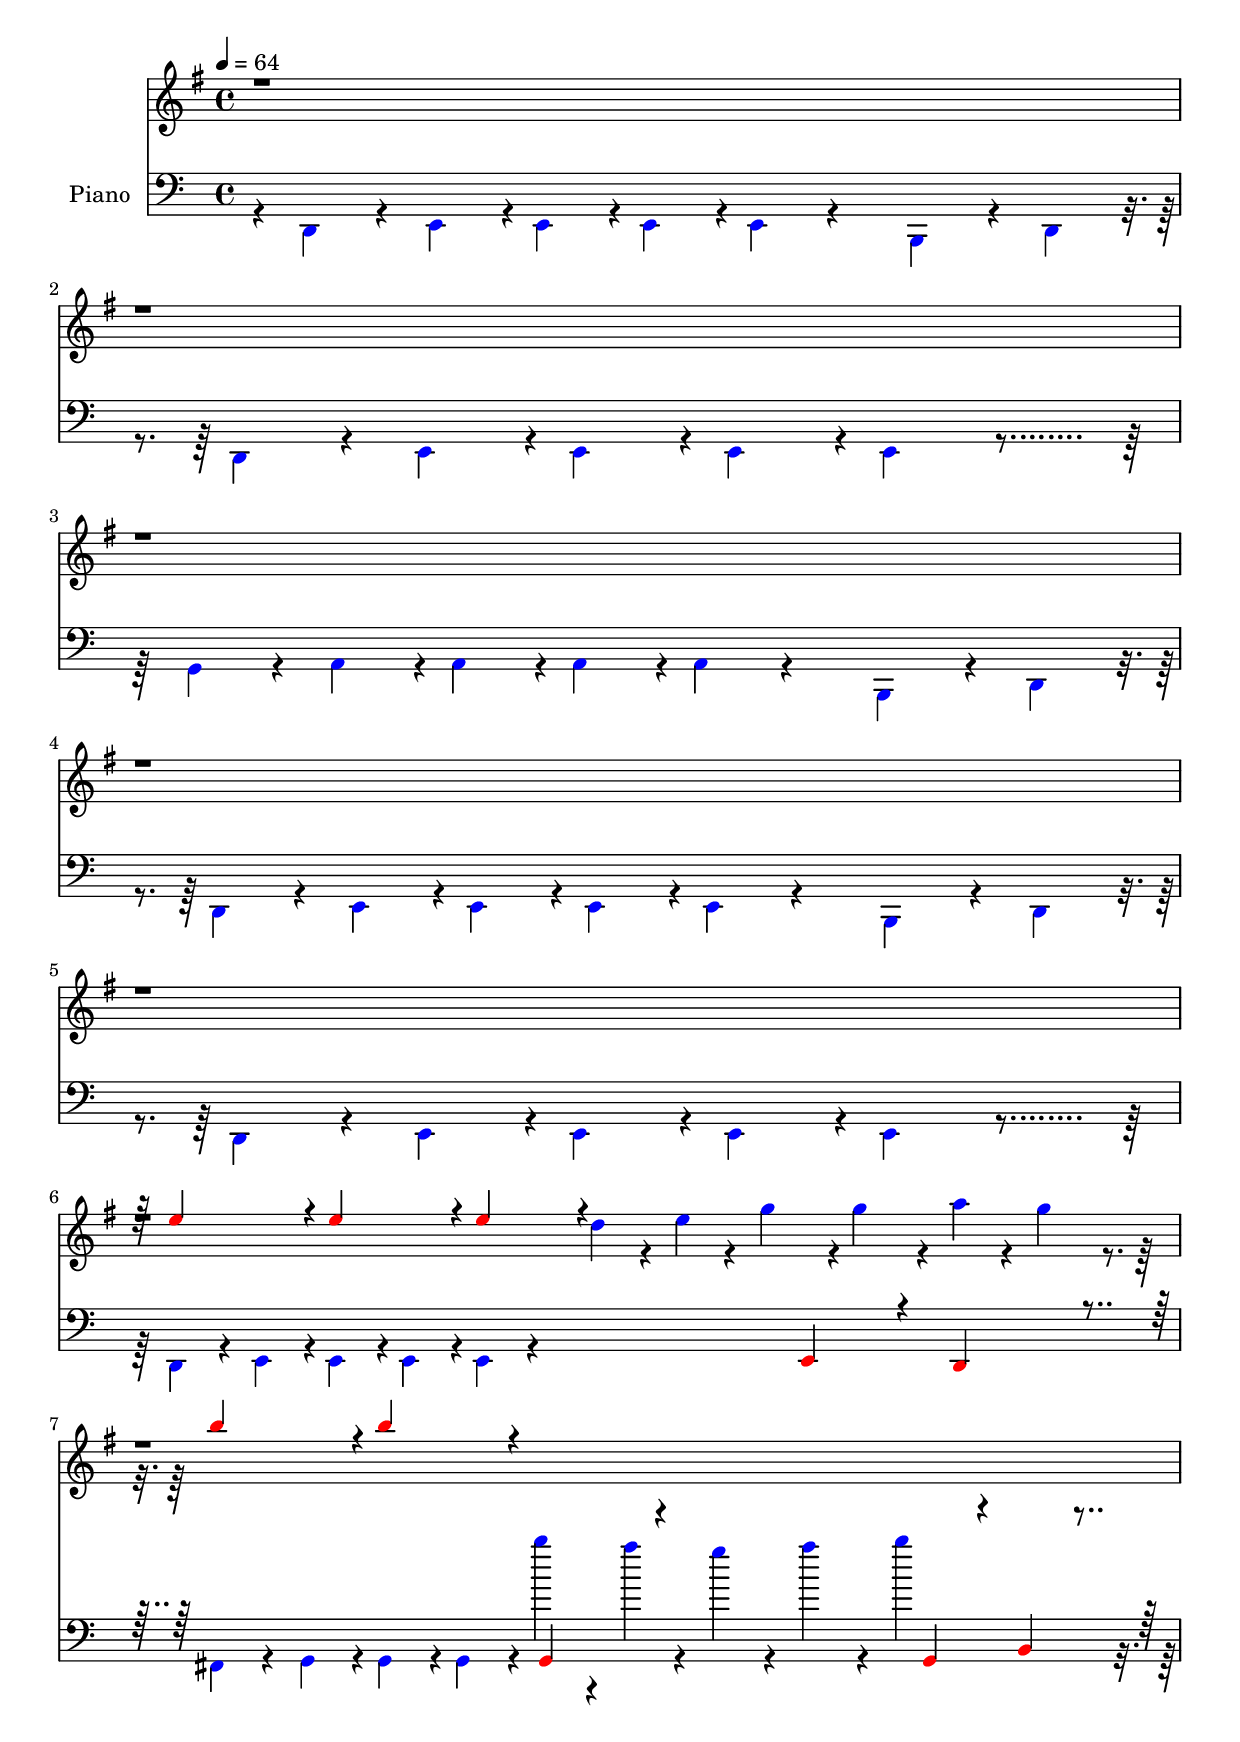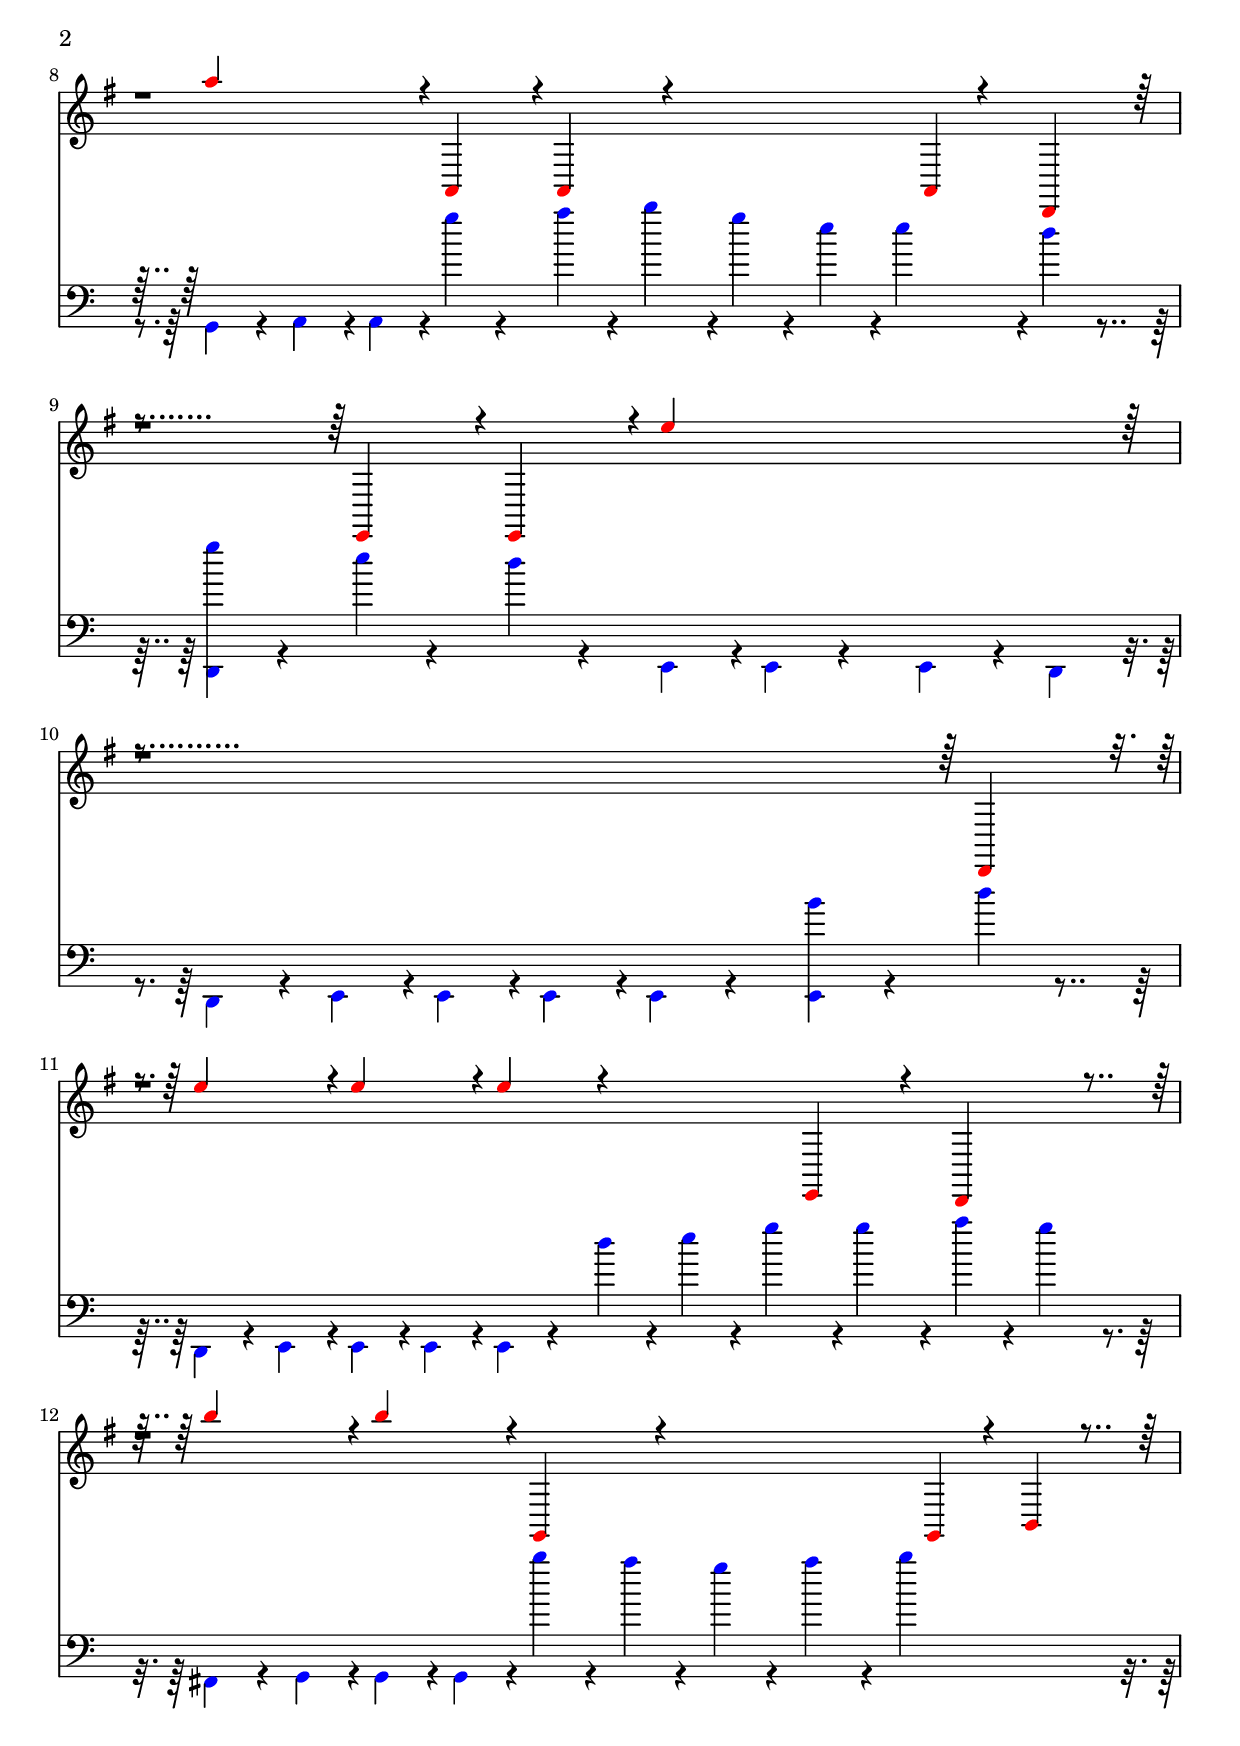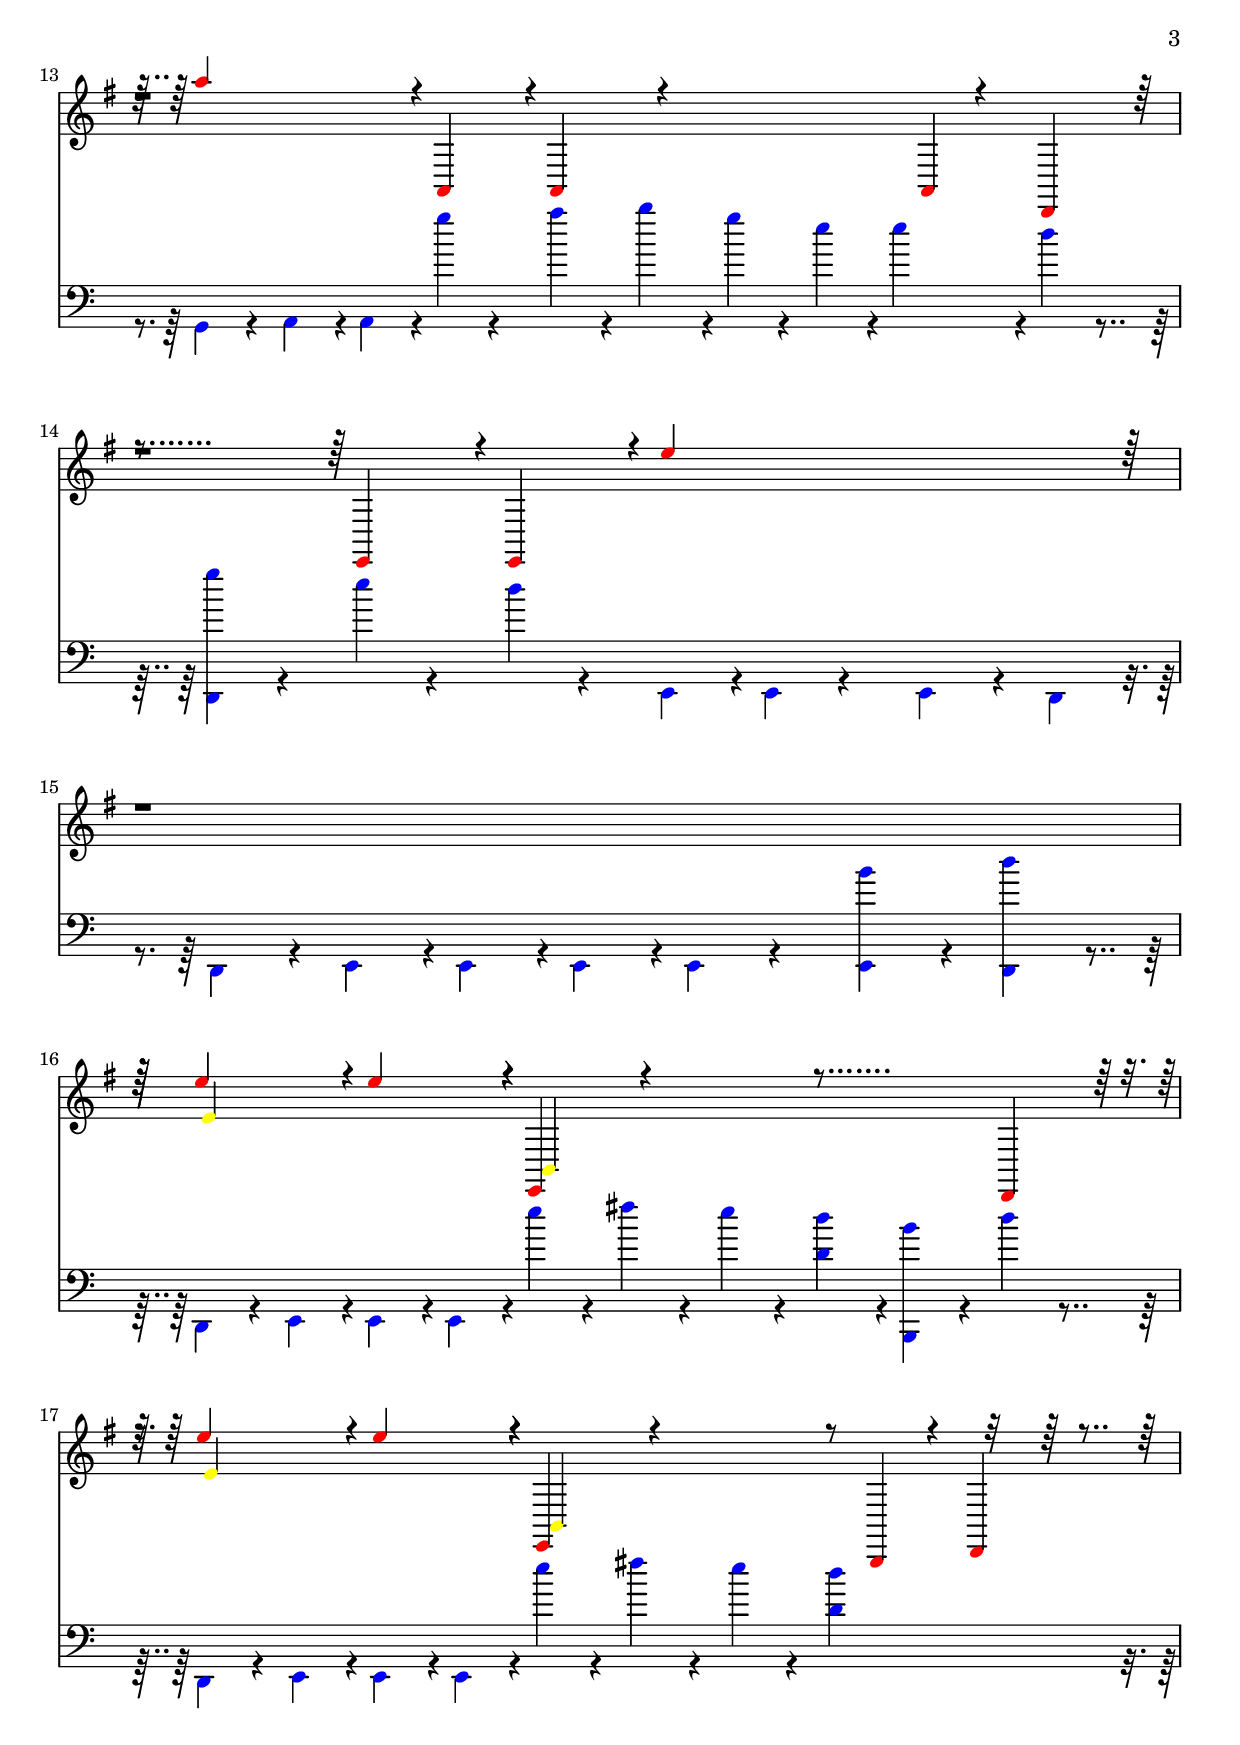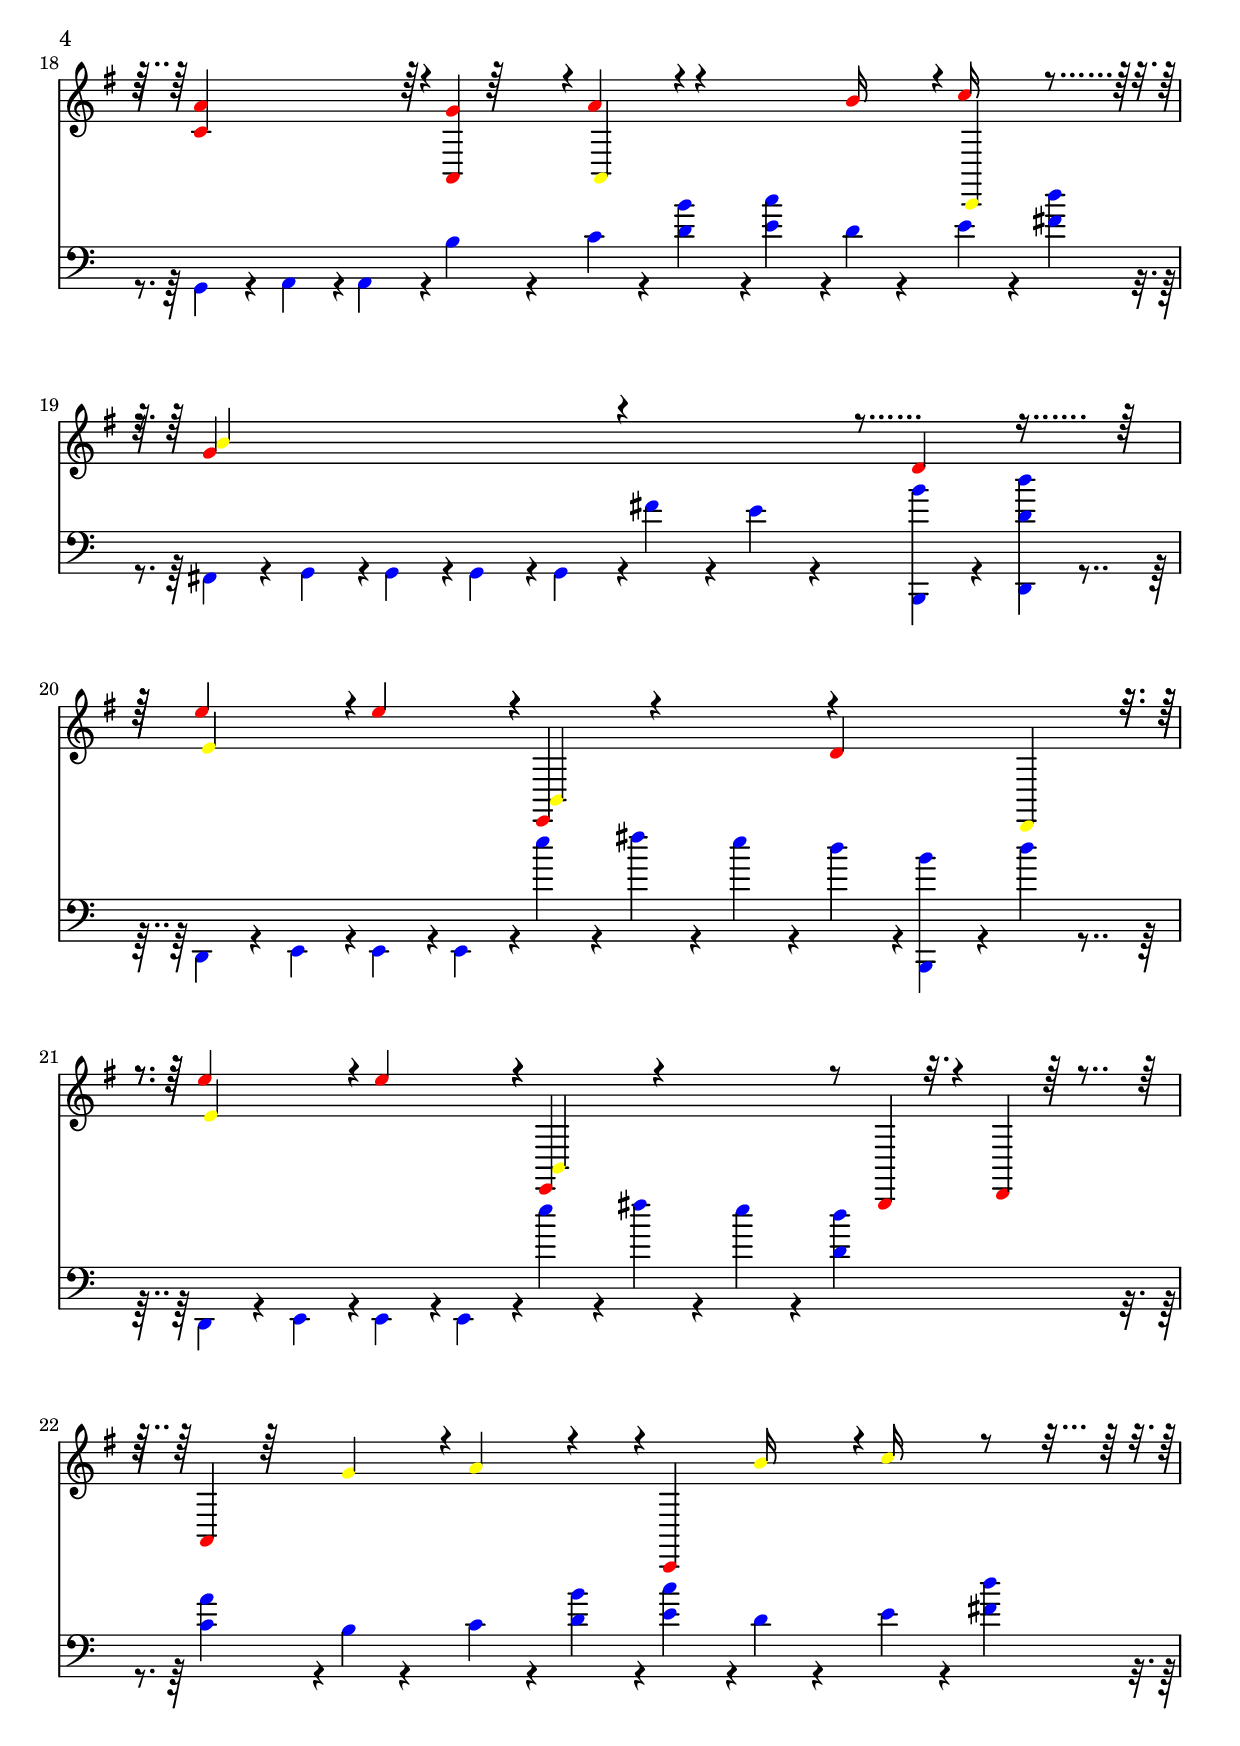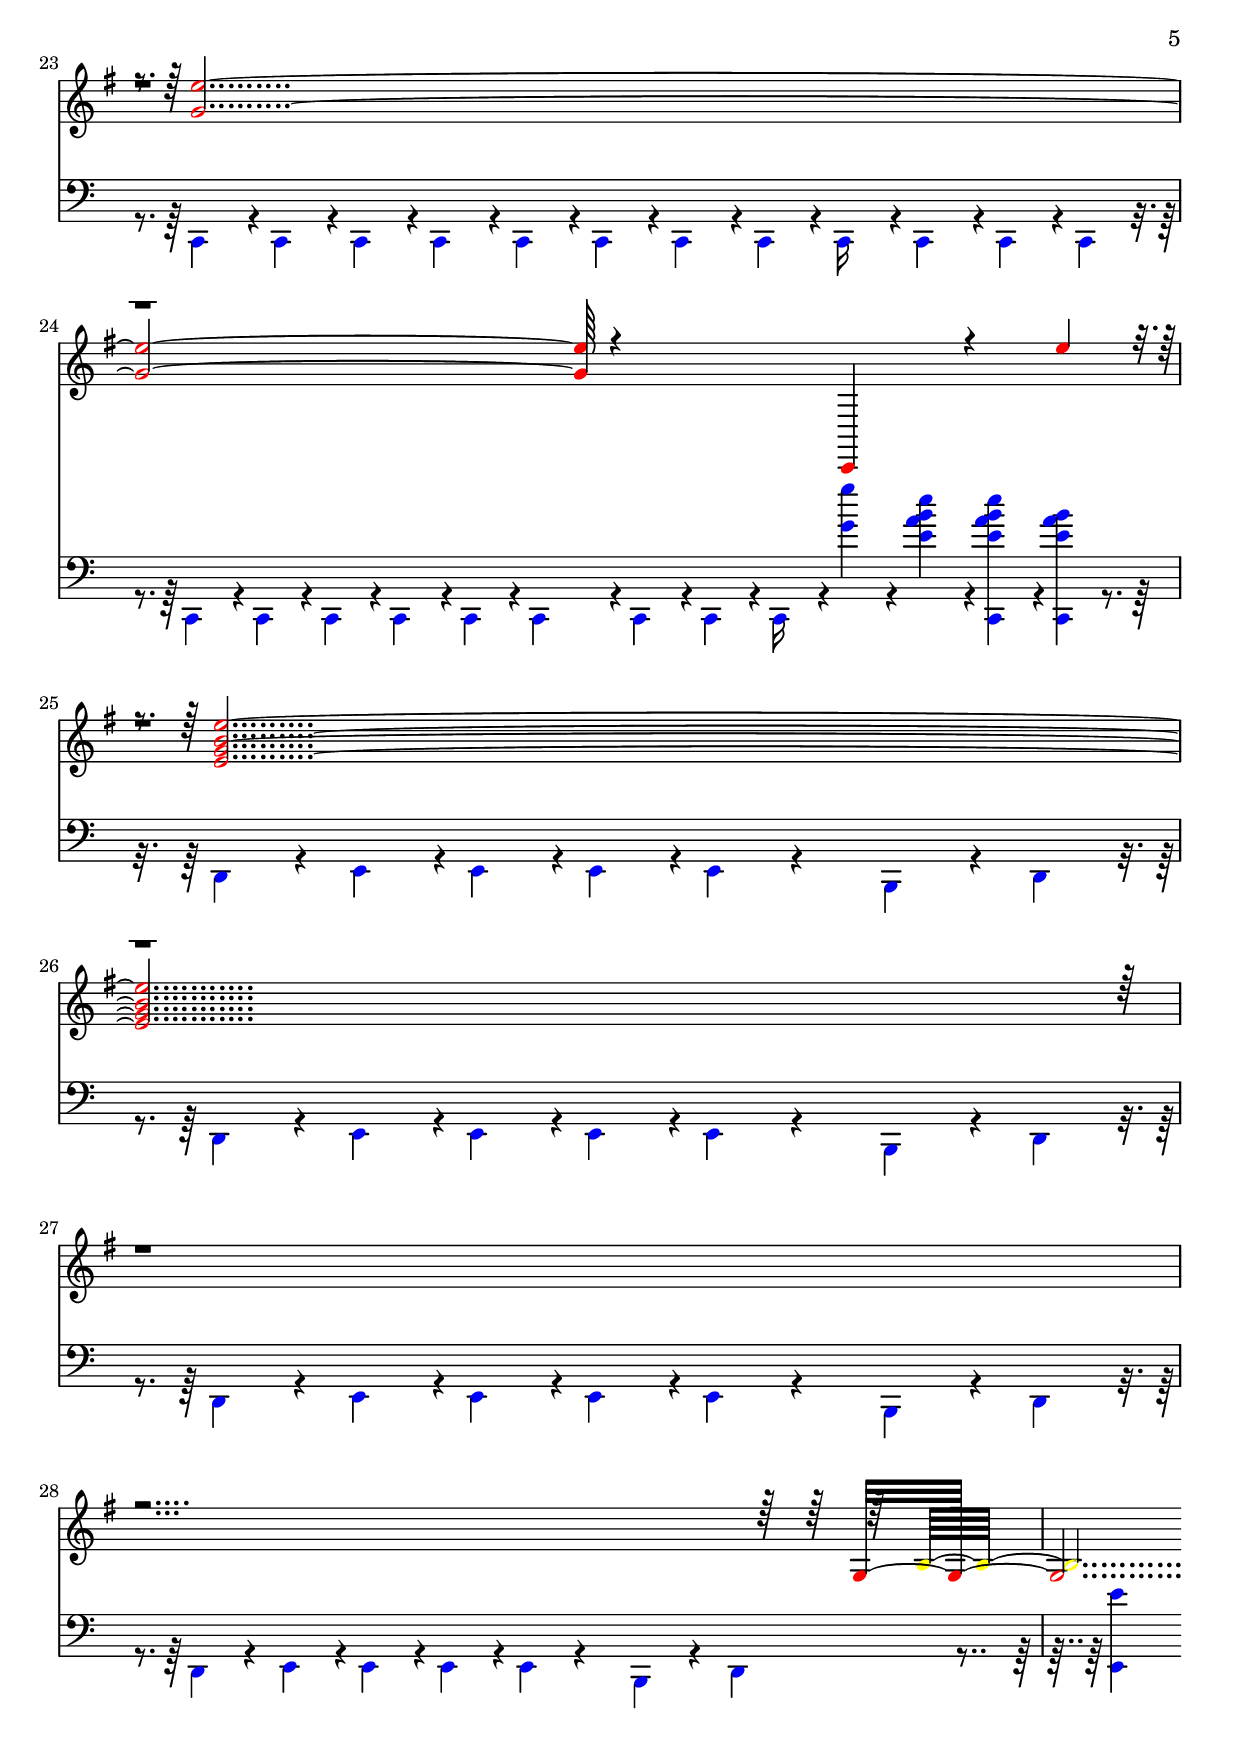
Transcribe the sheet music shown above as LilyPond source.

% Lily was here -- automatically converted by /usr/bin/midi2ly from a.mid
\version "2.14.0"

\layout {
  \context {
    \Voice
    \remove "Note_heads_engraver"
    \consists "Completion_heads_engraver"
    \remove "Rest_engraver"
    \consists "Completion_rest_engraver"
  }
}

trackAchannelA = {


  \key e \minor

  \time 4/4


  \key e \minor

  \tempo 4 = 64

  \tempo 4 = 64

  \tempo 4 = 64
  \skip 4*118783/1024
}



trackBchannelA = {

  \set Staff.instrumentName = "Piano"
  \skip 4*118783/1024
}

trackBchannelB = \relative c {
\override NoteHead #'color = #blue
  \voiceFour
  r4*10/1024 d,4*271/1024 r4*16/1024 e4*248/1024 r4*1/1024 e4*248/1024
  r4*1/1024 e4*258/1024 r4*1/1024 e4*400/1024 r4*1630/1024 b4*474/1024
  r4*31/1024 d4*506/1024 r4*5/1024 d4*277/1024 r4*16/1024 e4*248/1024
  r4*1/1024 e4*248/1024 r4*1/1024 e4*258/1024 r4*1/1024 e4*400/1024
  r4*2646/1024
  | % 3
  g4*277/1024 r4*16/1024 a4*248/1024 r4*1/1024 a4*248/1024 r4*1/1024 a4*258/1024
  r4*1/1024 a4*400/1024 r4*1630/1024 b,4*474/1024 r4*31/1024 d4*506/1024
  r4*5/1024
  | % 4
  d4*277/1024 r4*16/1024 e4*248/1024 r4*1/1024 e4*248/1024 r4*1/1024 e4*258/1024
  r4*1/1024 e4*400/1024 r4*1630/1024 b4*474/1024 r4*31/1024 d4*506/1024
  r4*5/1024
  | % 5
  d4*277/1024 r4*16/1024 e4*248/1024 r4*1/1024 e4*248/1024 r4*1/1024 e4*258/1024
  r4*1/1024 e4*400/1024 r4*2646/1024
  | % 6
  d4*277/1024 r4*16/1024 e4*248/1024 r4*1/1024 e4*248/1024 r4*1/1024 e4*258/1024
  r4*1/1024 e4*400/1024 r4*353/1024
\change Staff = trackA
d'''4*246/1024 r4*16/1024 e4*247/1024
  r4*16/1024 g4*1008/1024 r4*1/1024 g4*232/1024 r4*16/1024 a4*232/1024
  r4*16/1024 g4*243/1024 r4*20/1024
  | % 7
\change Staff = trackB
fis,,,4*277/1024 r4*16/1024 g4*248/1024 r4*1/1024 g4*248/1024
  r4*1/1024 g4*258/1024 r4*1/1024 b'''4*242/1024 r4*16/1024 a4*231/1024
  r4*16/1024 g4*232/1024 r4*16/1024 a4*509/1024 r4*16/1024 b4*1763/1024
  r4*5/1024
  | % 8
  g,,,4*277/1024 r4*16/1024 a4*248/1024 r4*1/1024 a4*248/1024
  r4*1/1024 g'''4*243/1024 r4*16/1024 a4*242/1024 r4*16/1024 b4*756/1024
  r4*1/1024 g4*247/1024 r4*16/1024 e4*246/1024 r4*1/1024 e4*1009/1024
  r4*1/1024 d4*476/1024 r4*35/1024
  | % 9
  <g d,,, >4*277/1024 r4*16/1024 e4*233/1024 r4*16/1024 d4*233/1024
  r4*16/1024 e,,,4*258/1024 r4*1/1024 e4*400/1024 r4*1630/1024 e4*474/1024
  r4*31/1024 d4*506/1024 r4*5/1024
  | % 10
  d4*277/1024 r4*16/1024 e4*248/1024 r4*1/1024 e4*248/1024 r4*1/1024 e4*258/1024
  r4*1/1024 e4*400/1024 r4*1630/1024 <b''' e,,, >4*474/1024 r4*31/1024 d4*476/1024
  r4*35/1024
  | % 11
  d,,,4*277/1024 r4*16/1024 e4*248/1024 r4*1/1024 e4*248/1024
  r4*1/1024 e4*258/1024 r4*1/1024 e4*400/1024 r4*353/1024 d'''4*246/1024
  r4*16/1024 e4*247/1024 r4*16/1024 g4*1008/1024 r4*1/1024 g4*232/1024
  r4*16/1024 a4*232/1024 r4*16/1024 g4*243/1024 r4*20/1024
  | % 12
  fis,,,4*277/1024 r4*16/1024 g4*248/1024 r4*1/1024 g4*248/1024
  r4*1/1024 g4*258/1024 r4*1/1024 b'''4*242/1024 r4*16/1024 a4*231/1024
  r4*16/1024 g4*232/1024 r4*16/1024 a4*509/1024 r4*16/1024 b4*1763/1024
  r4*5/1024
  | % 13
  g,,,4*277/1024 r4*16/1024 a4*248/1024 r4*1/1024 a4*248/1024
  r4*1/1024 g'''4*243/1024 r4*16/1024 a4*242/1024 r4*16/1024 b4*756/1024
  r4*1/1024 g4*247/1024 r4*16/1024 e4*246/1024 r4*1/1024 e4*1009/1024
  r4*1/1024 d4*476/1024 r4*35/1024
  | % 14
  <g d,,, >4*277/1024 r4*16/1024 e4*233/1024 r4*16/1024 d4*233/1024
  r4*16/1024 e,,,4*258/1024 r4*1/1024 e4*400/1024 r4*1630/1024 e4*474/1024
  r4*31/1024 d4*506/1024 r4*5/1024
  | % 15
  d4*277/1024 r4*16/1024 e4*248/1024 r4*1/1024 e4*248/1024 r4*1/1024 e4*258/1024
  r4*1/1024 e4*400/1024 r4*1630/1024 <b''' e,,, >4*474/1024 r4*31/1024 <d d,,, >4*476/1024
  r4*35/1024
  | % 16
  d,,,4*277/1024 r4*16/1024 e4*248/1024 r4*1/1024 e4*248/1024
  r4*1/1024 e4*258/1024 r4*1/1024 e'''4*242/1024 r4*16/1024 fis4*464/1024
  r4*31/1024 e4*246/1024 r4*16/1024 <d d, >4*1014/1024 r4*1/1024 <b b,,, >4*474/1024
  r4*31/1024 d4*476/1024 r4*35/1024
  | % 17
  d,,,4*277/1024 r4*16/1024 e4*248/1024 r4*1/1024 e4*248/1024
  r4*1/1024 e4*258/1024 r4*1/1024 e'''4*242/1024 r4*16/1024 fis4*464/1024
  r4*31/1024 e4*246/1024 r4*16/1024 <d d, >4*2026/1024 r4*5/1024
  | % 18
  g,,,4*277/1024 r4*16/1024 a4*248/1024 r4*1/1024 a4*248/1024
  r4*1/1024 b'4*243/1024 r4*16/1024 c4*242/1024 r4*16/1024 <d b' >4*756/1024
  r4*1/1024 <e c' >4*757/1024 r4*1/1024 d4*241/1024 r4*16/1024 e4*241/1024
  r4*16/1024 <fis d' >4*754/1024 r4*5/1024
  | % 19
  fis,,4*277/1024 r4*16/1024 g4*248/1024 r4*1/1024 g4*248/1024
  r4*1/1024 g4*258/1024 r4*1/1024 g4*1014/1024 r4*1/1024 fis''4*479/1024
  r4*31/1024 e4*474/1024 r4*31/1024 <b' b,,, >4*474/1024 r4*31/1024 <d d, d,, >4*476/1024
  r4*35/1024
  | % 20
  d,,,4*277/1024 r4*16/1024 e4*248/1024 r4*1/1024 e4*248/1024
  r4*1/1024 e4*258/1024 r4*1/1024 e'''4*242/1024 r4*16/1024 fis4*464/1024
  r4*31/1024 e4*246/1024 r4*16/1024 d4*1014/1024 r4*1/1024 <b b,,, >4*474/1024
  r4*31/1024 d4*476/1024 r4*35/1024
  | % 21
  d,,,4*277/1024 r4*16/1024 e4*248/1024 r4*1/1024 e4*248/1024
  r4*1/1024 e4*258/1024 r4*1/1024 e'''4*242/1024 r4*16/1024 fis4*464/1024
  r4*31/1024 e4*246/1024 r4*16/1024 <d d, >4*2026/1024 r4*5/1024
  | % 22
  <c, a' >4*790/1024 r4*1/1024 b4*243/1024 r4*16/1024 c4*242/1024
  r4*16/1024 <d b' >4*756/1024 r4*1/1024 <e c' >4*757/1024 r4*1/1024 d4*241/1024
  r4*16/1024 e4*241/1024 r4*16/1024 <fis d' >4*754/1024 r4*5/1024
  | % 23
  c,,4*541/1024 r4*1/1024 c4*248/1024 r4*1/1024 c4*258/1024 r4*1/1024 c4*504/1024
  r4*1/1024 c4*247/1024 r4*1/1024 c4*261/1024 r4*1/1024 c4*509/1024
  r4*1/1024 c4*247/1024 r4*1/1024 c16 r4*1/1024 c4*504/1024 r4*1/1024 c4*247/1024
  r4*1/1024 c4*258/1024 r4*5/1024
  | % 24
  c4*541/1024 r4*1/1024 c4*248/1024 r4*1/1024 c4*258/1024 r4*1/1024 c4*504/1024
  r4*1/1024 c4*247/1024 r4*1/1024 c4*261/1024 r4*1/1024 c4*509/1024
  r4*1/1024 c4*247/1024 r4*1/1024 c16 r4*1/1024 <g'''' g, >4*241/1024
  r4*16/1024 <e e, a b >4*247/1024 r4*1/1024 <e e, a b c,,, >4*247/1024
  r4*1/1024 <e, a b c,,, >4*243/1024 r4*20/1024
  | % 25
  d,,4*277/1024 r4*16/1024 e4*248/1024 r4*1/1024 e4*248/1024
  r4*1/1024 e4*258/1024 r4*1/1024 e4*400/1024 r4*1630/1024 b4*474/1024
  r4*31/1024 d4*506/1024 r4*5/1024
  | % 26

  d4*277/1024 r4*16/1024 e4*248/1024 r4*1/1024 e4*248/1024 r4*1/1024 e4*258/1024
  r4*1/1024 e4*400/1024 r4*1630/1024 b4*474/1024 r4*31/1024 d4*506/1024
  r4*5/1024
  | % 27
  d4*277/1024 r4*16/1024 e4*248/1024 r4*1/1024 e4*248/1024 r4*1/1024 e4*258/1024
  r4*1/1024 e4*400/1024 r4*1630/1024 b4*474/1024 r4*31/1024 d4*506/1024
  r4*5/1024
  | % 28
  d4*277/1024 r4*16/1024 e4*248/1024 r4*1/1024 e4*248/1024 r4*1/1024 e4*258/1024
  r4*1/1024 e4*400/1024 r4*1630/1024 b4*474/1024 r4*31/1024 d4*476/1024
  r4*35/1024
  | % 29
  <e'' e,, >4*4091/1024
}

trackBchannelBvoiceB = \relative c {
\override NoteHead #'color = #red

\voiceOne
  r4*20484/1024 e''4*541/1024 r4*1/1024 e4*507/1024 r4*1/1024 e4*752/1024
  r4*1278/1024
\change Staff = trackB
e,,,4*474/1024 r4*31/1024 d4*476/1024 r4*35/1024
  | % 7
  \change Staff = trackA

  b''''4*541/1024 r4*1/1024 b4*507/1024 r4*1/1024
\change Staff = trackB
g,,,4*400/1024
  r4*1630/1024 g4*474/1024 r4*31/1024 b4*476/1024 r4*35/1024
  | % 8
\change Staff = trackA
  a'''4*790/1024 r4*1/1024 a,,,4*258/1024 r4*1/1024 a4*400/1024
  r4*1630/1024 a4*474/1024 r4*31/1024 d,4*506/1024 r4*298/1024 e4*248/1024
  r4*1/1024 e4*248/1024 r4*1/1024 e'''4*3300/1024 r4*3590/1024 d,,,4*506/1024
  r4*5/1024 e'''4*541/1024 r4*1/1024 e4*507/1024 r4*1/1024 e4*752/1024
  r4*1278/1024 e,,,4*474/1024 r4*31/1024
  | % 11
  d4*476/1024 r4*35/1024 b''''4*541/1024 r4*1/1024 b4*507/1024
  r4*1/1024 g,,,4*400/1024 r4*1630/1024 g4*474/1024 r4*31/1024
  | % 12
  b4*476/1024 r4*35/1024 a'''4*790/1024 r4*1/1024 a,,,4*258/1024
  r4*1/1024 a4*400/1024 r4*1630/1024 a4*474/1024 r4*31/1024
  | % 13
  d,4*506/1024 r4*298/1024 e4*248/1024 r4*1/1024 e4*248/1024
  r4*1/1024 e'''4*3300/1024 r4*4101/1024 e4*541/1024 r4*1/1024 e4*507/1024
  r4*1/1024 e,,,4*400/1024 r4*2135/1024 d4*506/1024 r4*5/1024
  | % 17
  e'''4*541/1024 r4*1/1024 e4*507/1024 r4*1/1024 e,,,4*400/1024
  r4*1630/1024 b4*474/1024 r4*31/1024 d4*476/1024 r4*35/1024
  | % 18
  <c'' a' >4*790/1024 r4*1/1024 <g' a,, >4*258/1024 r4*1/1024 a4*257/1024
  r4*1516/1024 b16 r4*1/1024 c16 r4*760/1024
  | % 19
  g4*2064/1024 r4*1016/1024 d4*504/1024 r8
  | % 20
  e'4*541/1024 r4*1/1024 e4*507/1024 r4*1/1024 e,,,4*400/1024
  r4*615/1024 d''4*2026/1024 r4*5/1024
  | % 21
  e'4*541/1024 r4*1/1024 e4*507/1024 r4*1/1024 e,,,4*400/1024
  r4*1630/1024 b4*474/1024 r4*31/1024 d4*476/1024 r4*35/1024
  | % 22
  a'4*2064/1024 r4*1/1024 c,4*2026/1024 r4*5/1024
  | % 23
  <g''' e' >4*6160/1024 r4*1016/1024 c,,,4*504/1024 r4*249/1024 e'''4*258/1024
  r4*5/1024 <e, g b e >4*8187/1024 r4*8027/1024 g,4*4261/1024
}

trackBchannelBvoiceC = \relative c {
\override NoteHead #'color = #yellow

\voiceThree
  r4*61444/1024 e'4*1049/1024 r4*1/1024 b,4*1014/1024 r4*2032/1024
  | % 17
  e'4*1049/1024 r4*1/1024 b,4*1014/1024 r4*3082/1024 a4*400/1024
  r4*1630/1024 c,4*1011/1024 r4*5/1024 b'''4*3079/1024 r4*1017/1024 e,4*1049/1024
  r4*1/1024 b,4*1014/1024 r4*1521/1024 d,4*506/1024 r4*5/1024 e''4*1049/1024
  r4*1/1024 b,4*1014/1024 r4*2823/1024 g''4*258/1024 r4*1/1024 a4*257/1024
  r4*1516/1024 b16 r4*1/1024 c16 r4*25251/1024 b,4*4176/1024
}

trackA = <<
  \context Voice = voiceA \trackAchannelA

\context Voice = voiceC \trackBchannelBvoiceB
  \context Voice = voiceD \trackBchannelBvoiceC

>>

trackB = <<

  \clef bass

  \context Voice = voiceA \trackBchannelA
  \context Voice = voiceB \trackBchannelB

>>


\score {
  <<
    \context Staff=trackA \trackA
    \context Staff=trackB \trackB
  >>
  \layout {}
  \midi {}
}
